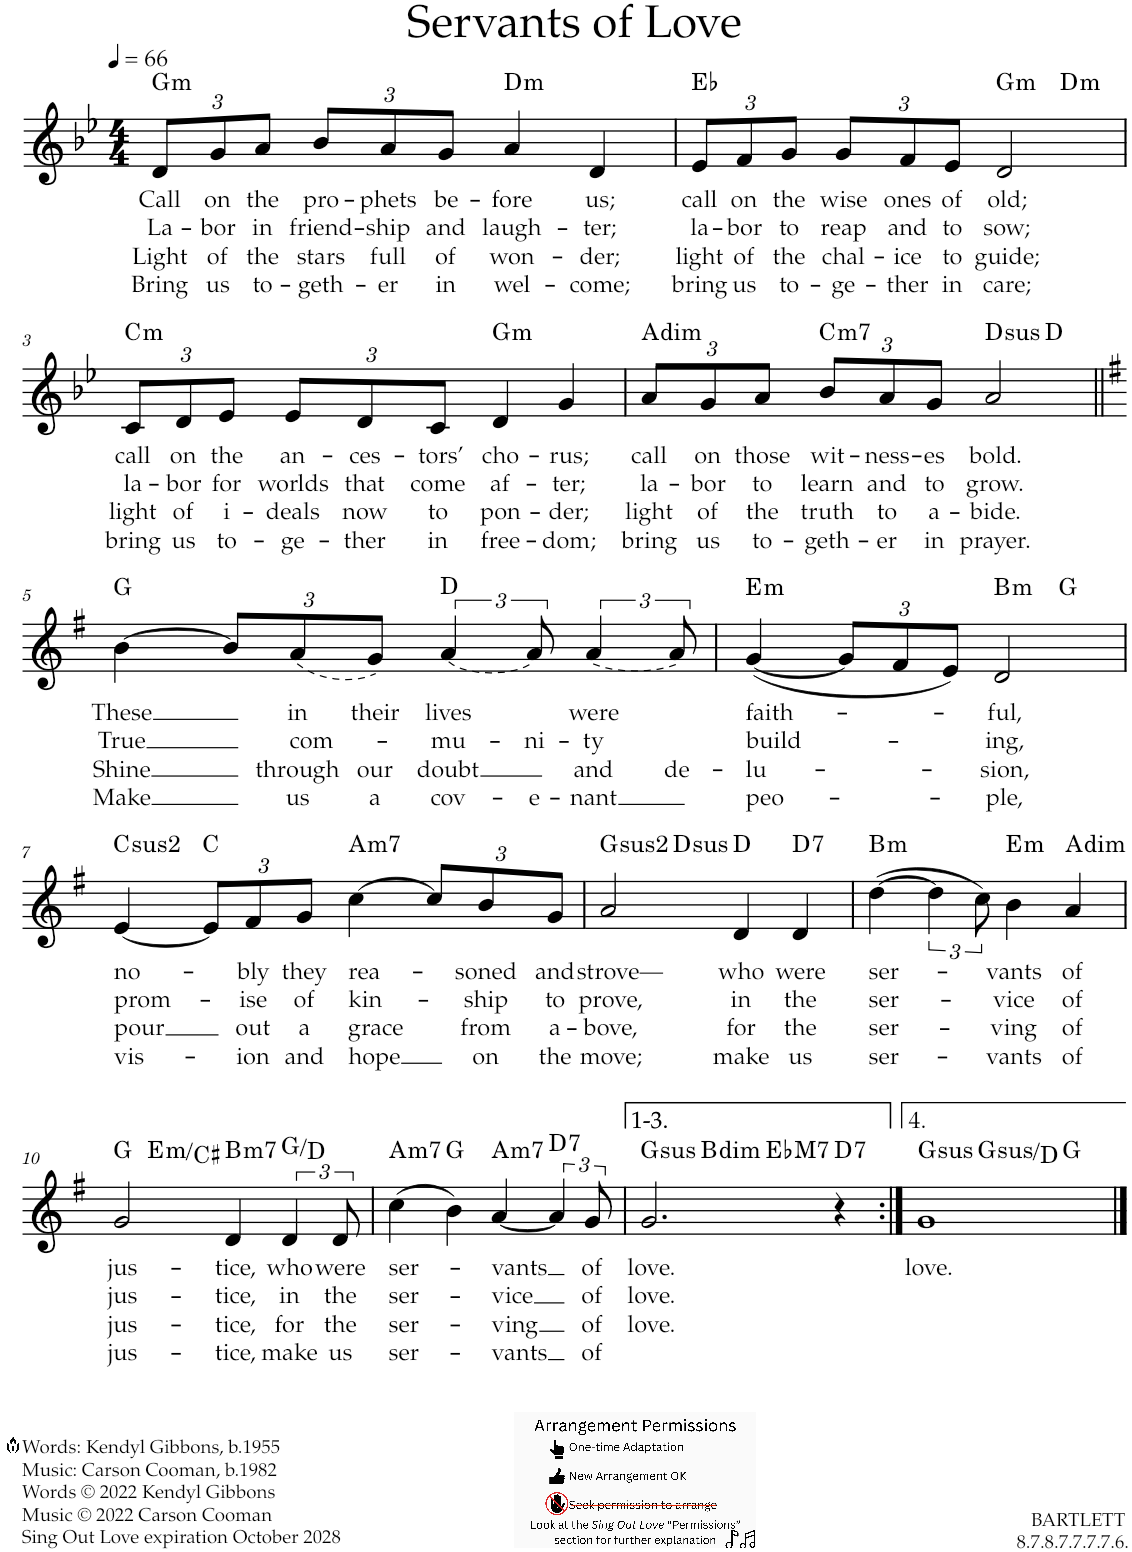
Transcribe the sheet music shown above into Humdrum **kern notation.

**kern	**text	**text	**text	**text	**harte
*part1	*part1	*part1	*part1	*part1	*part1
*staff1	*staff1	*staff1	*staff1	*staff1	*
*I"Piano	*	*	*	*	*
*I'Pno	*	*	*	*	*
*clefG2	*	*	*	*	*
*k[b-e-]	*	*	*	*	*
*B-:	*	*	*	*	*
*M4/4	*	*	*	*	*
*MM66	*	*	*	*	*
*Xbrackettup	*	*	*	*	*
=1	=1	=1	=1	=1	=1
!	!LO:LY:b	!LO:LY:b	!LO:LY:b	!LO:LY:b	!LO:H:kt=m
12d/L	Call	La-	Light	Bring	G:min
!	!LO:LY:b	!LO:LY:b	!LO:LY:b	!LO:LY:b	!
12g/	on	-bor	of	us	.
!	!LO:LY:b	!LO:LY:b	!LO:LY:b	!LO:LY:b	!
12a/J	the	in	the	to-	.
!	!LO:LY:b	!LO:LY:b	!LO:LY:b	!LO:LY:b	!
12b-/L	pro-	friend-	stars	-geth-	.
!	!LO:LY:b	!LO:LY:b	!LO:LY:b	!LO:LY:b	!
12a/	-phets	-ship	full	-er	.
!	!LO:LY:b	!LO:LY:b	!LO:LY:b	!LO:LY:b	!
12g/J	be-	and	of	in	.
!	!LO:LY:b	!LO:LY:b	!LO:LY:b	!LO:LY:b	!LO:H:kt=m
4a/	-fore	laugh-	won-	wel-	D:min
!	!LO:LY:b	!LO:LY:b	!LO:LY:b	!LO:LY:b	!
4d/	us;	-ter;	-der;	-come;	.
=2	=2	=2	=2	=2	=2
!	!LO:LY:b	!LO:LY:b	!LO:LY:b	!LO:LY:b	!
*^	*	*	*	*	*
12e-/L	2.ryy	call	la-	light	bring	Eb:maj
!	!	!LO:LY:b	!LO:LY:b	!LO:LY:b	!LO:LY:b	!
12f/	.	on	-bor	of	us	.
!	!	!LO:LY:b	!LO:LY:b	!LO:LY:b	!LO:LY:b	!
12g/J	.	the	to	the	to-	.
!	!	!LO:LY:b	!LO:LY:b	!LO:LY:b	!LO:LY:b	!
12g/L	.	wise	reap	chal-	-ge-	.
!	!	!LO:LY:b	!LO:LY:b	!LO:LY:b	!LO:LY:b	!
12f/	.	ones	and	-ice	-ther	.
!	!	!LO:LY:b	!LO:LY:b	!LO:LY:b	!LO:LY:b	!
12e-/J	.	of	to	to	in	.
!	!	!LO:LY:b	!LO:LY:b	!LO:LY:b	!LO:LY:b	!LO:H:kt=m
2d/	.	old;	sow;	guide;	care;	G:min
!	!	!	!	!	!	!LO:H:kt=m
.	4ryy	.	.	.	.	D:min
!!LO:LB:g=z	!!
=3	=3	=3	=3	=3	=3	=3
!	!	!LO:LY:b	!LO:LY:b	!LO:LY:b	!LO:LY:b	!LO:H:kt=m
*v	*v	*	*	*	*	*
12c/L	call	la-	light	bring	C:min
!	!LO:LY:b	!LO:LY:b	!LO:LY:b	!LO:LY:b	!
12d/	on	-bor	of	us	.
!	!LO:LY:b	!LO:LY:b	!LO:LY:b	!LO:LY:b	!
12e-/J	the	for	i-	to-	.
!	!LO:LY:b	!LO:LY:b	!LO:LY:b	!LO:LY:b	!
12e-/L	an-	worlds	-deals	-ge-	.
!	!LO:LY:b	!LO:LY:b	!LO:LY:b	!LO:LY:b	!
12d/	-ces-	that	now	-ther	.
!	!LO:LY:b	!LO:LY:b	!LO:LY:b	!LO:LY:b	!
12c/J	-tors’	come	to	in	.
!	!LO:LY:b	!LO:LY:b	!LO:LY:b	!LO:LY:b	!LO:H:kt=m
4d/	cho-	af-	pon-	free-	G:min
!	!LO:LY:b	!LO:LY:b	!LO:LY:b	!LO:LY:b	!
4g/	-rus;	-ter;	-der;	-dom;	.
=4	=4	=4	=4	=4	=4
!	!LO:LY:b	!LO:LY:b	!LO:LY:b	!LO:LY:b	!LO:H:kt=dim
*^	*	*	*	*	*
12a/L	2.ryy	call	la-	light	bring	A:dim
!	!	!LO:LY:b	!LO:LY:b	!LO:LY:b	!LO:LY:b	!
12g/	.	on	-bor	of	us	.
!	!	!LO:LY:b	!LO:LY:b	!LO:LY:b	!LO:LY:b	!
12a/J	.	those	to	the	to-	.
!	!	!LO:LY:b	!LO:LY:b	!LO:LY:b	!LO:LY:b	!LO:H:kt=m7
12b-/L	.	wit-	learn	truth	-geth-	C:min7
!	!	!LO:LY:b	!LO:LY:b	!LO:LY:b	!LO:LY:b	!
12a/	.	-ness-	and	to	-er	.
!	!	!LO:LY:b	!LO:LY:b	!LO:LY:b	!LO:LY:b	!
12g/J	.	-es	to	a-	in	.
!	!	!LO:LY:b	!LO:LY:b	!LO:LY:b	!LO:LY:b	!LO:H:kt=sus
2a/	.	bold.	grow.	-bide.	prayer.	D:sus4
.	4ryy	.	.	.	.	D:maj
*v	*v	*	*	*	*	*
!!LO:LB:g=z
=5||	=5||	=5||	=5||	=5||	=5||
*k[f#]	*	*	*	*	*
*G:	*	*	*	*	*
*^	*	*	*	*	*
!	!	!LO:LY:b	!LO:LY:b	!LO:LY:b	!LO:LY:b	!
*v	*v	*	*	*	*	*
[>4b\	These	True	Shine	Make	G:maj
12b/L]	.	.	.	.	.
!	!LO:LY:b	!LO:LY:b	!LO:LY:b	!LO:LY:b	!
(<12a/	in	com-	through	us	.
!	!LO:LY:b	!	!LO:LY:b	!LO:LY:b	!
12g/J)	their	.	our	a	.
!LO:T:dash	!LO:LY:b	!LO:LY:b	!LO:LY:b	!LO:LY:b	!
[4a/	lives	-mu-	doubt	cov-	D:maj
*brackettup	*	*	*	*	*
!	!LO:LY:b	!LO:LY:b	!LO:LY:b	!LO:LY:b	!
(<6a/	were	-ty	and	-nant	.
!	!	!	!LO:LY:b	!	!
12a/)	.	.	de-	.	.
=6	=6	=6	=6	=6	=6
!	!LO:LY:b	!LO:LY:b	!LO:LY:b	!LO:LY:b	!LO:H:kt=m
*^	*	*	*	*	*
(<[<4g/	2.ryy	faith-	build-	-lu-	peo-	E:min
*Xbrackettup	*	*	*	*	*	*
12g/L]	.	.	.	.	.	.
12f#/	.	.	.	.	.	.
12e/J)	.	.	.	.	.	.
!	!	!LO:LY:b	!LO:LY:b	!LO:LY:b	!LO:LY:b	!LO:H:kt=m
2d/	.	-ful,	-ing,	-sion,	-ple,	B:min
.	4ryy	.	.	.	.	G:maj
!!LO:LB:g=z	!!
=7	=7	=7	=7	=7	=7	=7
!	!	!LO:LY:b	!LO:LY:b	!LO:LY:b	!LO:LY:b	!LO:H:kt=2
*v	*v	*	*	*	*	*
[<4e/	no-	prom-	pour	vis-	C:(1,2,5)
12e/L]	.	.	.	.	C:maj
!	!LO:LY:b	!LO:LY:b	!LO:LY:b	!LO:LY:b	!
12f#/	-bly	-ise	out	-ion	.
!	!LO:LY:b	!LO:LY:b	!LO:LY:b	!LO:LY:b	!
12g/J	they	of	a	and	.
!	!LO:LY:b	!LO:LY:b	!LO:LY:b	!LO:LY:b	!LO:H:kt=m7
[>4cc\	rea-	kin-	grace	hope	A:min7
12cc/L]	.	.	.	.	.
!	!LO:LY:b	!LO:LY:b	!LO:LY:b	!LO:LY:b	!
12b/	-soned	-ship	from	on	.
!	!LO:LY:b	!LO:LY:b	!LO:LY:b	!LO:LY:b	!
12g/J	and	to	a-	the	.
=8	=8	=8	=8	=8	=8
!	!LO:LY:b	!LO:LY:b	!LO:LY:b	!LO:LY:b	!LO:H:kt=2
*^	*	*	*	*	*
2a/	4ryy	strove—	prove,	-bove,	move;	G:(1,2,5)
!	!	!	!	!	!	!LO:H:kt=sus
.	2.ryy	.	.	.	.	D:sus4
!	!	!LO:LY:b	!LO:LY:b	!LO:LY:b	!LO:LY:b	!
4d/	.	who	in	for	make	D:maj
!	!	!LO:LY:b	!LO:LY:b	!LO:LY:b	!LO:LY:b	!LO:H:kt=7
4d/	.	were	the	the	us	D:7
=9	=9	=9	=9	=9	=9	=9
!	!	!LO:LY:b	!LO:LY:b	!LO:LY:b	!LO:LY:b	!LO:H:kt=m
*v	*v	*	*	*	*	*
(>[>4dd\	ser-	ser-	ser-	ser-	B:min
*brackettup	*	*	*	*	*
6dd\]	.	.	.	.	.
12cc\)	.	.	.	.	.
!	!LO:LY:b	!LO:LY:b	!LO:LY:b	!LO:LY:b	!LO:H:kt=m
4b\	-vants	-vice	-ving	-vants	E:min
!	!LO:LY:b	!LO:LY:b	!LO:LY:b	!LO:LY:b	!LO:H:kt=dim
4a/	of	of	of	of	A:dim
!!LO:LB:g=z
=10	=10	=10	=10	=10	=10
!	!LO:LY:b	!LO:LY:b	!LO:LY:b	!LO:LY:b	!
*^	*	*	*	*	*
2g/	4ryy	jus-	jus-	jus-	jus-	G:maj
!	!	!	!	!	!	!LO:H:kt=m
.	2.ryy	.	.	.	.	E:min/6
!	!	!LO:LY:b	!LO:LY:b	!LO:LY:b	!LO:LY:b	!LO:H:kt=m7
4d/	.	-tice,	-tice,	-tice,	-tice,	B:min7
!	!	!LO:LY:b	!LO:LY:b	!LO:LY:b	!LO:LY:b	!
6d/	.	who	in	for	make	G:maj/5
!	!	!LO:LY:b	!LO:LY:b	!LO:LY:b	!LO:LY:b	!
12d/	.	were	the	the	us	.
=11	=11	=11	=11	=11	=11	=11
!	!	!LO:LY:b	!LO:LY:b	!LO:LY:b	!LO:LY:b	!LO:H:kt=m7
*v	*v	*	*	*	*	*
(>4cc\	ser-	ser-	ser-	ser-	A:min7
4b\)	.	.	.	.	G:maj
!	!LO:LY:b	!LO:LY:b	!LO:LY:b	!LO:LY:b	!LO:H:kt=m7
[<4a/	-vants	-vice	-ving	-vants	A:min7
!	!	!	!	!	!LO:H:kt=7
6a/]	.	.	.	.	D:7
!	!LO:LY:b	!LO:LY:b	!LO:LY:b	!LO:LY:b	!
12g/	of	of	of	of	.
=12	=12	=12	=12	=12	=12
!	!LO:LY:b	!LO:LY:b	!LO:LY:b	!	!LO:H:kt=sus
*^	*	*	*	*	*
*	*^	*	*	*	*	*
2.g/	4ryy	2ryy	love.	love.	love.	.	G:sus4
!	!	!	!	!	!	!	!LO:H:kt=dim
.	2.ryy	.	.	.	.	.	B:dim
!	!	!	!	!	!	!	!LO:H:kt=M7
.	.	2ryy	.	.	.	.	Eb:maj7
!	!	!	!	!	!	!	!LO:H:kt=7
4r	.	.	.	.	.	.	D:7
=13:|!	=13:|!	=13:|!	=13:|!	=13:|!	=13:|!	=13:|!	=13:|!
!	!	!	!LO:LY:b	!	!	!	!LO:H:kt=sus
1g	4ryy	2ryy	love.	.	.	.	G:sus4
!	!	!	!	!	!	!	!LO:H:kt=sus
.	2.ryy	.	.	.	.	.	G:sus4/5
.	.	2ryy	.	.	.	.	G:maj
*v	*v	*v	*	*	*	*	*
==	==	==	==	==	==
*-	*-	*-	*-	*-	*-
